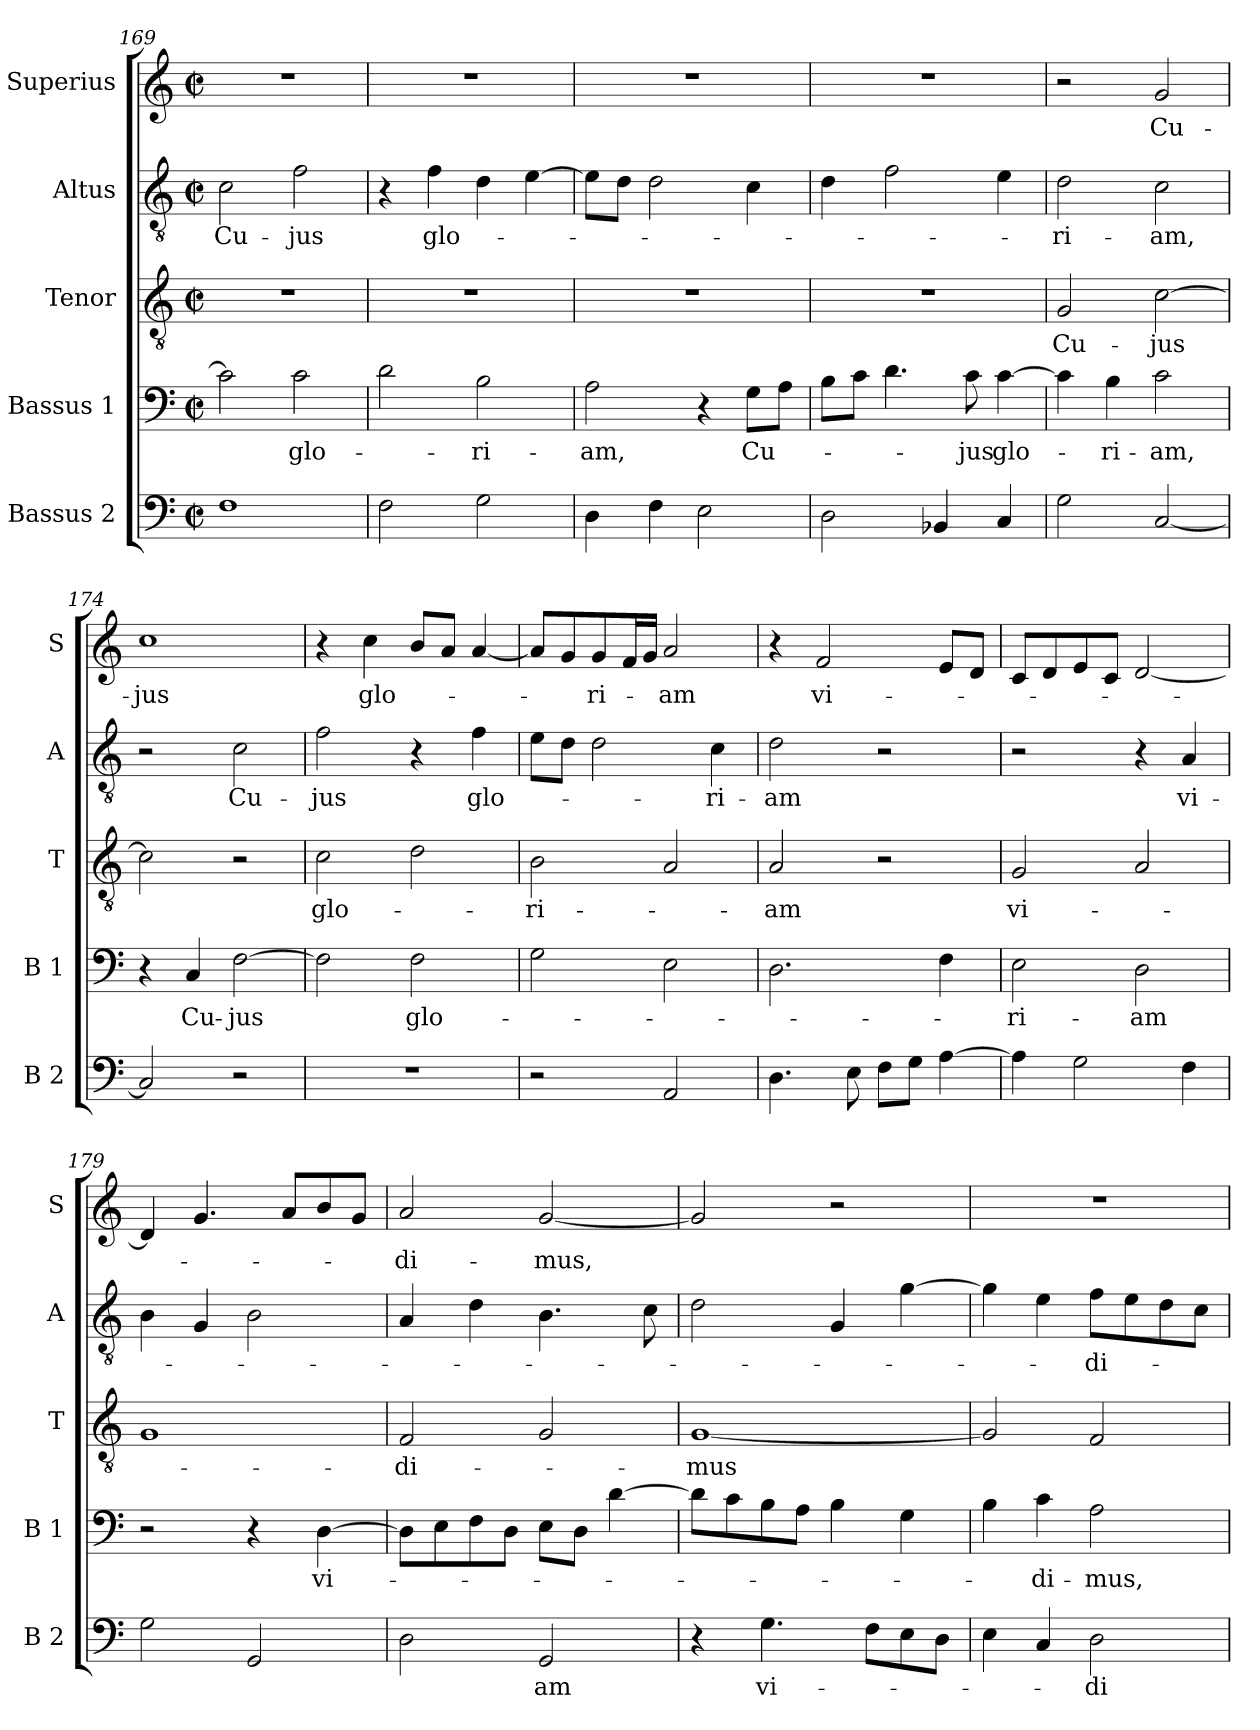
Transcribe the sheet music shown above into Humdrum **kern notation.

**kern	**text	**kern	**text	**kern	**text	**kern	**text	**kern	**text
*part5	*part5	*part4	*part4	*part3	*part3	*part2	*part2	*part1	*part1
*staff5	*staff5	*staff4	*staff4	*staff3	*staff3	*staff2	*staff2	*staff1	*staff1
*I"Bassus 2	*	*I"Bassus 1	*	*I"Tenor	*	*I"Altus	*	*I"Superius	*
*I'B 2	*	*I'B 1	*	*I'T	*	*I'A	*	*I'S	*
*clefF4	*	*clefF4	*	*clefGv2	*	*clefGv2	*	*clefG2	*
*k[]	*	*k[]	*	*k[]	*	*k[]	*	*k[]	*
*C:	*	*C:	*	*C:	*	*C:	*	*C:	*
*M2/2	*	*M2/2	*	*M2/2	*	*M2/2	*	*M2/2	*
*met(c|)	*	*met(c|)	*	*met(c|)	*	*met(c|)	*	*met(c|)	*
=169	=169	=169	=169	=169	=169	=169	=169	=169	=169
!	!	!	!	!	!	!	!LO:LY:b	!	!
1F	.	2c\]	.	1r	.	2c\	Cu-	1r	.
!	!	!	!LO:LY:b	!	!	!	!LO:LY:b	!	!
.	.	2c\	glo-	.	.	2f\	-jus	.	.
=170	=170	=170	=170	=170	=170	=170	=170	=170	=170
2F\	.	2d\	.	1r	.	4r	.	1r	.
!	!	!	!	!	!	!	!LO:LY:b	!	!
.	.	.	.	.	.	4f\	glo-	.	.
!	!	!	!LO:LY:b	!	!	!	!	!	!
2G\	.	2B\	-ri-	.	.	4d\	.	.	.
.	.	.	.	.	.	[4e\	.	.	.
=171	=171	=171	=171	=171	=171	=171	=171	=171	=171
!	!	!	!LO:LY:b	!	!	!	!	!	!
4D\	.	2A\	-am,	1r	.	8e\L]	.	1r	.
.	.	.	.	.	.	8d\J	.	.	.
4F\	.	.	.	.	.	2d\	.	.	.
2E\	.	4r	.	.	.	.	.	.	.
!	!	!	!LO:LY:b	!	!	!	!	!	!
.	.	8G\L	Cu-	.	.	4c\	.	.	.
.	.	8A\J	.	.	.	.	.	.	.
=172	=172	=172	=172	=172	=172	=172	=172	=172	=172
2D\	.	8B\L	.	1r	.	4d\	.	1r	.
.	.	8c\J	.	.	.	.	.	.	.
.	.	4.d\	.	.	.	2f\	.	.	.
4BB-X/	.	.	.	.	.	.	.	.	.
!	!	!	!LO:LY:b	!	!	!	!	!	!
.	.	8c\	-jus	.	.	.	.	.	.
!	!	!	!LO:LY:b	!	!	!	!	!	!
4C/	.	[4c\	glo-	.	.	4e\	.	.	.
=173	=173	=173	=173	=173	=173	=173	=173	=173	=173
!	!	!	!	!	!LO:LY:b	!	!LO:LY:b	!	!
2G\	.	4c\]	.	2G/	Cu-	2d\	-ri-	2r	.
!	!	!	!LO:LY:b	!	!	!	!	!	!
.	.	4B\	-ri-	.	.	.	.	.	.
!	!	!	!LO:LY:b	!	!LO:LY:b	!	!LO:LY:b	!	!LO:LY:b
[2C/	.	2c\	-am,	[2c\	-jus	2c\	-am,	2g/	Cu-
!!LO:LB:g=z
=174	=174	=174	=174	=174	=174	=174	=174	=174	=174
!	!	!	!	!	!	!	!	!	!LO:LY:b
2C/]	.	4r	.	2c\]	.	2r	.	1cc	-jus
!	!	!	!LO:LY:b	!	!	!	!	!	!
.	.	4C/	Cu-	.	.	.	.	.	.
!	!	!	!LO:LY:b	!	!	!	!LO:LY:b	!	!
2r	.	[2F\	-jus	2r	.	2c\	Cu-	.	.
=175	=175	=175	=175	=175	=175	=175	=175	=175	=175
!	!	!	!	!	!LO:LY:b	!	!LO:LY:b	!	!
1r	.	2F\]	.	2c\	glo-	2f\	-jus	4r	.
!	!	!	!	!	!	!	!	!	!LO:LY:b
.	.	.	.	.	.	.	.	4cc\	glo-
!	!	!	!LO:LY:b	!	!	!	!	!	!
.	.	2F\	glo-	2d\	.	4r	.	8b/L	.
.	.	.	.	.	.	.	.	8a/J	.
!	!	!	!	!	!	!	!LO:LY:b	!	!
.	.	.	.	.	.	4f\	glo-	[4a/	.
=176	=176	=176	=176	=176	=176	=176	=176	=176	=176
!	!	!	!	!	!LO:LY:b	!	!	!	!
2r	.	2G\	.	2B\	-ri-	8e\L	.	8a/L]	.
.	.	.	.	.	.	8d\J	.	8g/	.
!	!	!	!	!	!	!	!	!	!LO:LY:b
.	.	.	.	.	.	2d\	.	8g/	-ri-
.	.	.	.	.	.	.	.	16f/L	.
.	.	.	.	.	.	.	.	16g/JJ	.
!	!	!	!	!	!	!	!	!	!LO:LY:b
2AA/	.	2E\	.	2A/	.	.	.	2a/	-am
!	!	!	!	!	!	!	!LO:LY:b	!	!
.	.	.	.	.	.	4c\	-ri-	.	.
=177	=177	=177	=177	=177	=177	=177	=177	=177	=177
!	!	!	!	!	!LO:LY:b	!	!LO:LY:b	!	!
4.D\	.	2.D\	.	2A/	-am	2d\	-am	4r	.
!	!	!	!	!	!	!	!	!	!LO:LY:b
.	.	.	.	.	.	.	.	2f/	vi-
8E\	.	.	.	.	.	.	.	.	.
8F\L	.	.	.	2r	.	2r	.	.	.
8G\J	.	.	.	.	.	.	.	.	.
[4A\	.	4F\	.	.	.	.	.	8e/L	.
.	.	.	.	.	.	.	.	8d/J	.
=178	=178	=178	=178	=178	=178	=178	=178	=178	=178
!	!	!	!LO:LY:b	!	!LO:LY:b	!	!	!	!
4A\]	.	2E\	-ri-	2G/	vi-	2r	.	8c/L	.
.	.	.	.	.	.	.	.	8d/	.
2G\	.	.	.	.	.	.	.	8e/	.
.	.	.	.	.	.	.	.	8c/J	.
!	!	!	!LO:LY:b	!	!	!	!	!	!
.	.	2D\	-am	2A/	.	4r	.	[2d/	.
!	!	!	!	!	!	!	!LO:LY:b	!	!
4F\	.	.	.	.	.	4A/	vi-	.	.
=179	=179	=179	=179	=179	=179	=179	=179	=179	=179
2G\	.	2r	.	1G	.	4B\	.	4d/]	.
.	.	.	.	.	.	4G/	.	4.g/	.
2GG/	.	4r	.	.	.	2B\	.	.	.
.	.	.	.	.	.	.	.	8a/L	.
!	!	!	!LO:LY:b	!	!	!	!	!	!
.	.	[4D\	vi-	.	.	.	.	8b/	.
.	.	.	.	.	.	.	.	8g/J	.
!!LO:PB:g=z
=180	=180	=180	=180	=180	=180	=180	=180	=180	=180
!	!	!	!	!	!LO:LY:b	!	!	!	!LO:LY:b
2D\	.	8D\L]	.	2F/	-di-	4A/	.	2a/	-di-
.	.	8E\	.	.	.	.	.	.	.
.	.	8F\	.	.	.	4d\	.	.	.
.	.	8D\J	.	.	.	.	.	.	.
!	!LO:LY:b	!	!	!	!	!	!	!	!LO:LY:b
2GG/	-am	8E\L	.	2G/	.	4.B\	.	[2g/	-mus,
.	.	8D\J	.	.	.	.	.	.	.
.	.	[4d\	.	.	.	.	.	.	.
.	.	.	.	.	.	8c\	.	.	.
=181	=181	=181	=181	=181	=181	=181	=181	=181	=181
!	!	!	!	!	!LO:LY:b	!	!	!	!
4r	.	8d\L]	.	[1G	-mus	2d\	.	2g/]	.
.	.	8c\	.	.	.	.	.	.	.
!	!LO:LY:b	!	!	!	!	!	!	!	!
4.G\	vi-	8B\	.	.	.	.	.	.	.
.	.	8A\J	.	.	.	.	.	.	.
.	.	4B\	.	.	.	4G/	.	2r	.
8F\L	.	.	.	.	.	.	.	.	.
8E\	.	4G\	.	.	.	[4g\	.	.	.
8D\J	.	.	.	.	.	.	.	.	.
=182	=182	=182	=182	=182	=182	=182	=182	=182	=182
4E\	.	4B\	.	2G/]	.	4g\]	.	1r	.
!	!	!	!LO:LY:b	!	!	!	!	!	!
4C/	.	4c\	-di-	.	.	4e\	.	.	.
!	!LO:LY:b	!	!LO:LY:b	!	!	!	!LO:LY:b	!	!
2D\	-di-	2A\	-mus,	2F/	.	8f\L	-di-	.	.
.	.	.	.	.	.	8e\	.	.	.
.	.	.	.	.	.	8d\	.	.	.
.	.	.	.	.	.	8c\J	.	.	.
=	=	=	=	=	=	=	=	=	=
*-	*-	*-	*-	*-	*-	*-	*-	*-	*-
